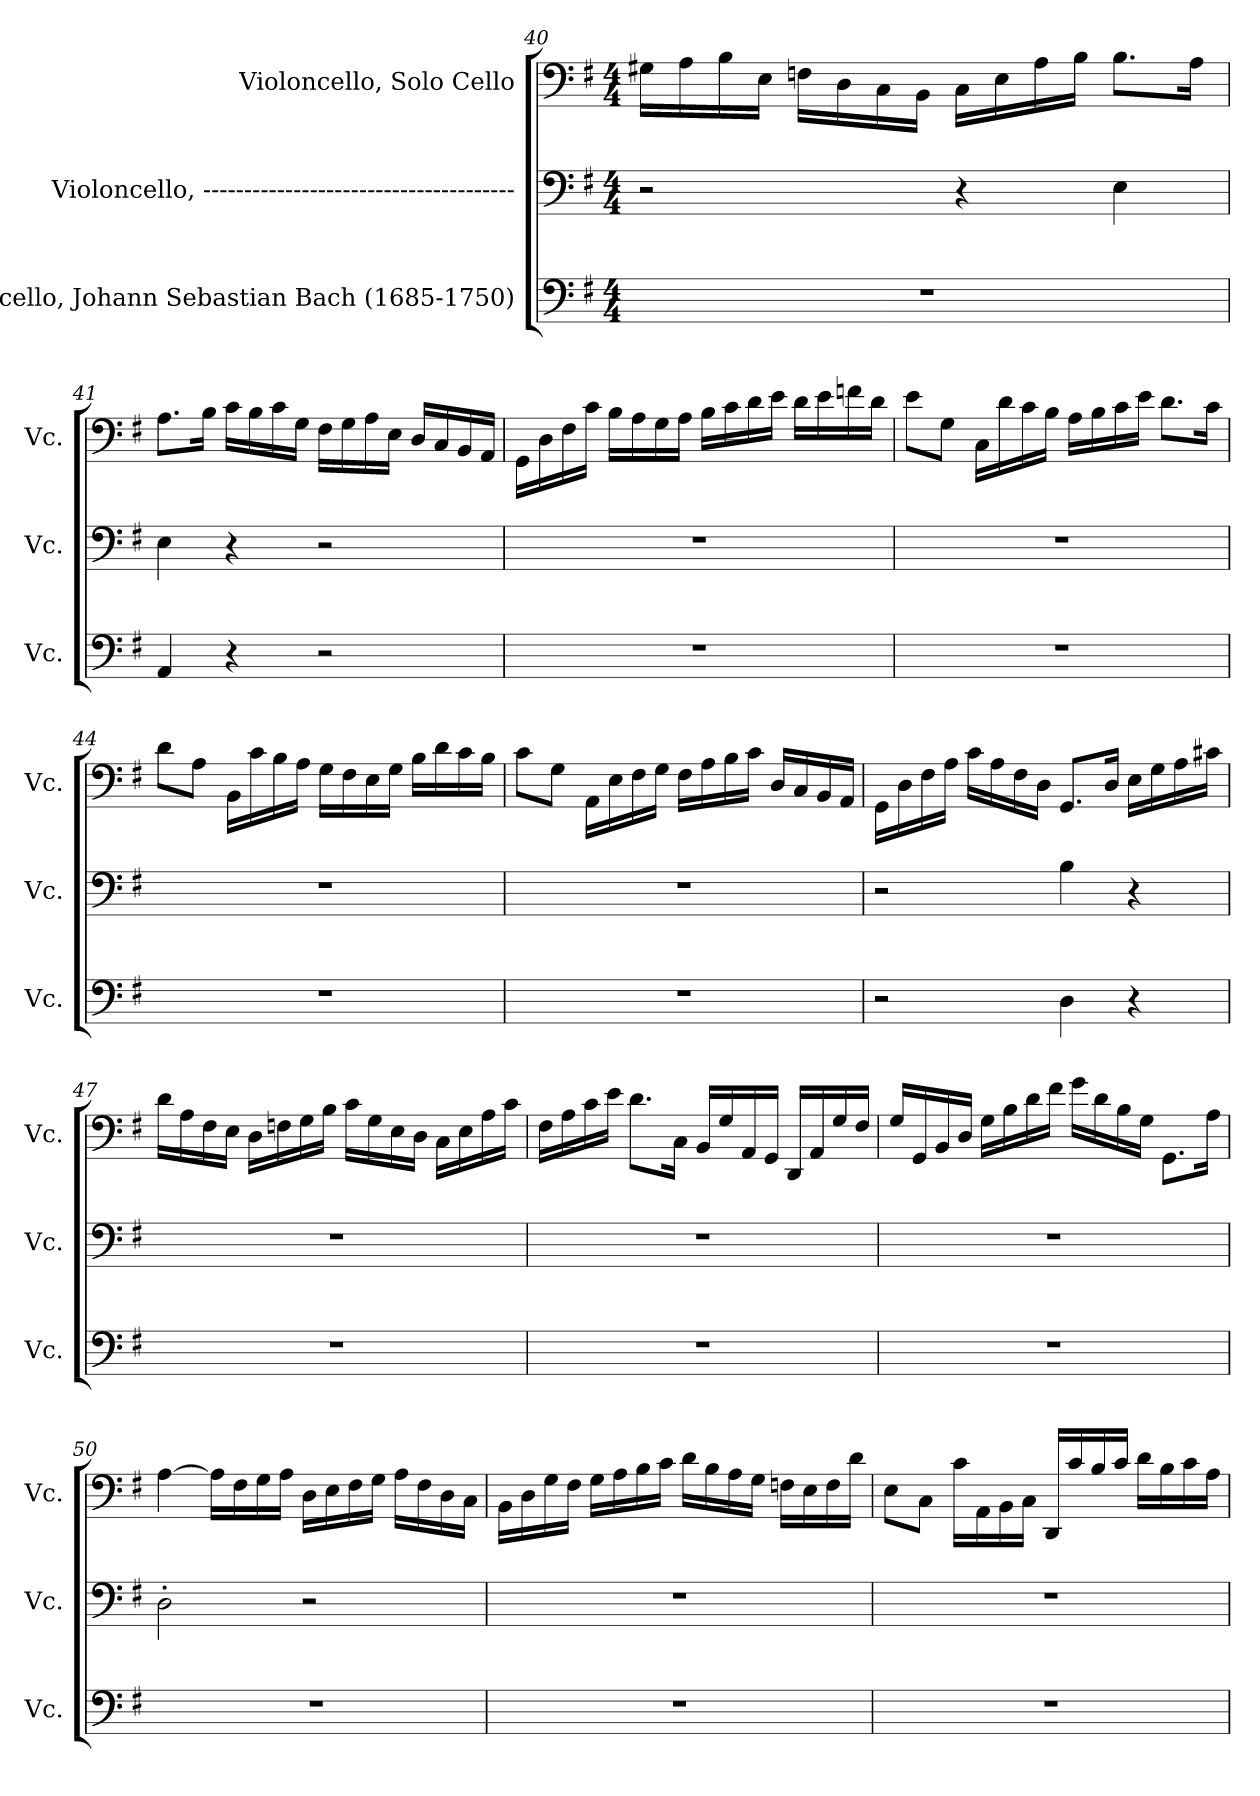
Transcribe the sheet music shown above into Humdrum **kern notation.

**kern	**kern	**kern
*part3	*part2	*part1
*staff3	*staff2	*staff1
*I"Violoncello, Johann Sebastian Bach  (1685-1750)	*I"Violoncello, --------------------------------------	*I"Violoncello, Solo Cello
*I'Vc.	*I'Vc.	*I'Vc.
*clefF4	*clefF4	*clefF4
*k[f#]	*k[f#]	*k[f#]
*M4/4	*M4/4	*M4/4
=40	=40	=40
1r	2r	16G#X\LL
.	.	16A\
.	.	16B\
.	.	16E\JJ
.	.	16Fn\LL
.	.	16D\
.	.	16C\
.	.	16BB\JJ
.	4r	16C\LL
.	.	16E\
.	.	16A\
.	.	16B\JJ
.	4E\	8.B\L
.	.	16A\Jk
!!LO:LB:g=z
=41	=41	=41
4AA/	4E\	8.A\L
.	.	16B\Jk
4r	4r	16c\LL
.	.	16B\
.	.	16c\
.	.	16G\JJ
2r	2r	16F#\LL
.	.	16G\
.	.	16A\
.	.	16E\JJ
.	.	16D/LL
.	.	16C/
.	.	16BB/
.	.	16AA/JJ
=42	=42	=42
1r	1r	16GG\LL
.	.	16D\
.	.	16F#\
.	.	16c\JJ
.	.	16B\LL
.	.	16A\
.	.	16G\
.	.	16A\JJ
.	.	16B\LL
.	.	16c\
.	.	16d\
.	.	16e\JJ
.	.	16d\LL
.	.	16e\
.	.	16fn\
.	.	16d\JJ
!!LO:LB:g=z
=43	=43	=43
1r	1r	8e\L
.	.	8G\J
.	.	16C\LL
.	.	16d\
.	.	16c\
.	.	16B\JJ
.	.	16A\LL
.	.	16B\
.	.	16c\
.	.	16e\JJ
.	.	8.d\L
.	.	16c\Jk
=44	=44	=44
1r	1r	8d\L
.	.	8A\J
.	.	16BB\LL
.	.	16c\
.	.	16B\
.	.	16A\JJ
.	.	16G\LL
.	.	16F#\
.	.	16E\
.	.	16G\JJ
.	.	16B\LL
.	.	16d\
.	.	16c\
.	.	16B\JJ
=45	=45	=45
1r	1r	8c\L
.	.	8G\J
.	.	16AA\LL
.	.	16E\
.	.	16F#\
.	.	16G\JJ
.	.	16F#\LL
.	.	16A\
.	.	16B\
.	.	16c\JJ
.	.	16D/LL
.	.	16C/
.	.	16BB/
.	.	16AA/JJ
!!LO:PB:g=z
=46	=46	=46
2r	2r	16GG\LL
.	.	16D\
.	.	16F#\
.	.	16A\JJ
.	.	16c\LL
.	.	16A\
.	.	16F#\
.	.	16D\JJ
4D\	4B\	8.GG/L
.	.	16D/Jk
4r	4r	16E\LL
.	.	16G\
.	.	16A\
.	.	16c#X\JJ
=47	=47	=47
1r	1r	16d\LL
.	.	16A\
.	.	16F#\
.	.	16E\JJ
.	.	16D\LL
.	.	16Fn\
.	.	16G\
.	.	16B\JJ
.	.	16c\LL
.	.	16G\
.	.	16E\
.	.	16D\JJ
.	.	16C\LL
.	.	16E\
.	.	16A\
.	.	16c\JJ
!!LO:LB:g=z
=48	=48	=48
1r	1r	16F#\LL
.	.	16A\
.	.	16c\
.	.	16e\JJ
.	.	8.d\L
.	.	16C\Jk
.	.	16BB/LL
.	.	16G/
.	.	16AA/
.	.	16GG/JJ
.	.	16DD/LL
.	.	16AA/
.	.	16G/
.	.	16F#/JJ
=49	=49	=49
1r	1r	16G/LL
.	.	16GG/
.	.	16BB/
.	.	16D/JJ
.	.	16G\LL
.	.	16B\
.	.	16d\
.	.	16f#\JJ
.	.	16g\LL
.	.	16d\
.	.	16B\
.	.	16G\JJ
.	.	8.GG\L
.	.	16A\Jk
=50	=50	=50
1r	2D'\	[4A\
.	.	16A\LL]
.	.	16F#\
.	.	16G\
.	.	16A\JJ
.	2r	16D\LL
.	.	16E\
.	.	16F#\
.	.	16G\JJ
.	.	16A\LL
.	.	16F#\
.	.	16D\
.	.	16C\JJ
!!LO:LB:g=z
=51	=51	=51
1r	1r	16BB\LL
.	.	16D\
.	.	16G\
.	.	16F#\JJ
.	.	16G\LL
.	.	16A\
.	.	16B\
.	.	16c\JJ
.	.	16d\LL
.	.	16B\
.	.	16A\
.	.	16G\JJ
.	.	16Fn\LL
.	.	16E\
.	.	16F\
.	.	16d\JJ
=52	=52	=52
1r	1r	8E\L
.	.	8C\J
.	.	16c\LL
.	.	16AA\
.	.	16BB\
.	.	16C\JJ
.	.	16DD/LL
.	.	16c/
.	.	16B/
.	.	16c/JJ
.	.	16d\LL
.	.	16B\
.	.	16c\
.	.	16A\JJ
=	=	=
*-	*-	*-
